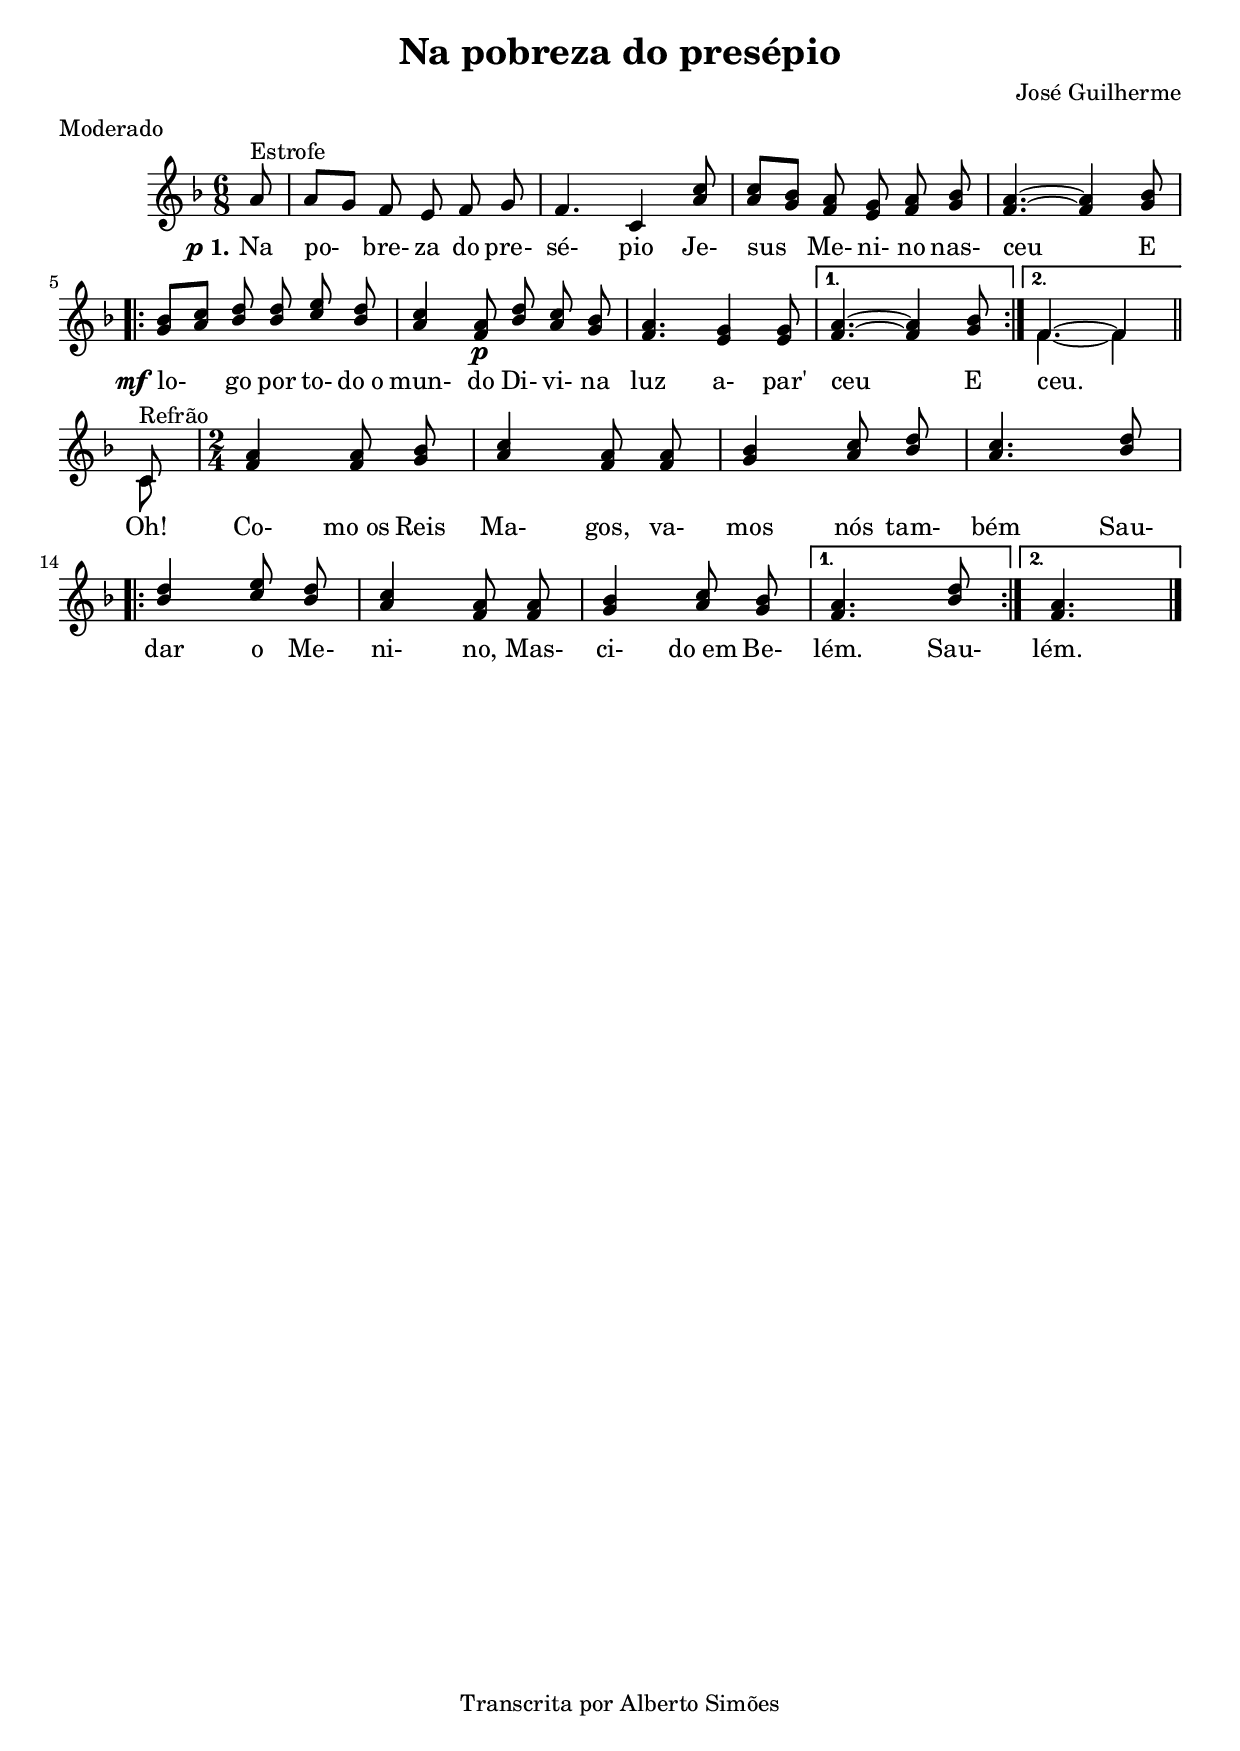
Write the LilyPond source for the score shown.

\version "2.14.0"

\header {
  title = "Na pobreza do presépio"
  
  composer = "José Guilherme"
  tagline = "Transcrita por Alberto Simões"
  meter = "Moderado"

  ocasioes = "natal"
  seccao   = "natal"

}

melody = \relative c'' {
  \time 6/8
  \key f \major 
  \autoBeamOff
  \voiceOne
  
  \partial 8 a8^\markup{Estrofe} | a[ g] f e f g | f4. c4 <a' c>8 |
  <a c>8[ <g bes>] <f a> <e g> <f a> <g bes> | <f a>4. ~ <f a>4 <g bes>8
  \break
  \repeat volta 2 {
    <g bes>8[ <a c>] <bes d> <bes d> <c e> <bes d> |
    <a c>4 <f a>8\p <bes d> <a c> <g bes> |
    <f a>4. <e g>4 <e g>8
  }
  \alternative {
    { <f a>4. ~ <f a>4 <g bes>8 }
    { << { f4. ~ f4 } \new Voice { \tieDown \stemDown f4. ~ f4} >> }
  }
  \bar "||"

    \break
  { << c8^\markup{Refrão} \new Voice {\stemDown c8 } >> }
  \time 2/4
  <f a>4 <f a>8 <g bes> | <a c>4 <f a>8 <f a>| <g bes>4 <a c>8 <bes d> |
  <a c>4. <bes d>8
  \repeat volta 2 {
    <bes d>4 <c e>8 <bes d> | <a c>4 <f a>8 <f a>| <g bes>4 <a c>8 <g bes> |
  }
  \alternative {
    { <f a>4. <bes d>8 }
    { <f a>4. }
  }
  \bar "|."
}



text = {
  \set stanza = \markup { \dynamic "p" "1." }
  \lyricmode {
    Na po- bre- za do pre- sé- pio
    Je- sus Me- ni- no nas- ceu E
  }
  \set stanza = \markup { \dynamic "mf" }
  \lyricmode {
    lo- go por to- do_o mun- do
    Di- vi- na luz a- par' ceu E ceu. Oh!
    Co- mo_os Reis Ma- gos, va- mos nós tam- bém
    Sau- dar o Me- ni- no, Mas- ci- do_em Be- lém. Sau- lém.
  }
}

\score {
  <<
    \new Voice = "mel" \melody
    \new Lyrics \lyricsto mel \text
  >>
  \layout {
    \context {
      \Staff \RemoveEmptyStaves 
      \override VerticalAxisGroup #'remove-first = ##t
    }
  }
  \midi {
    \context {
      \Score
      tempoWholesPerMinute = #(ly:make-moment 90 4)
    }
  }
}


